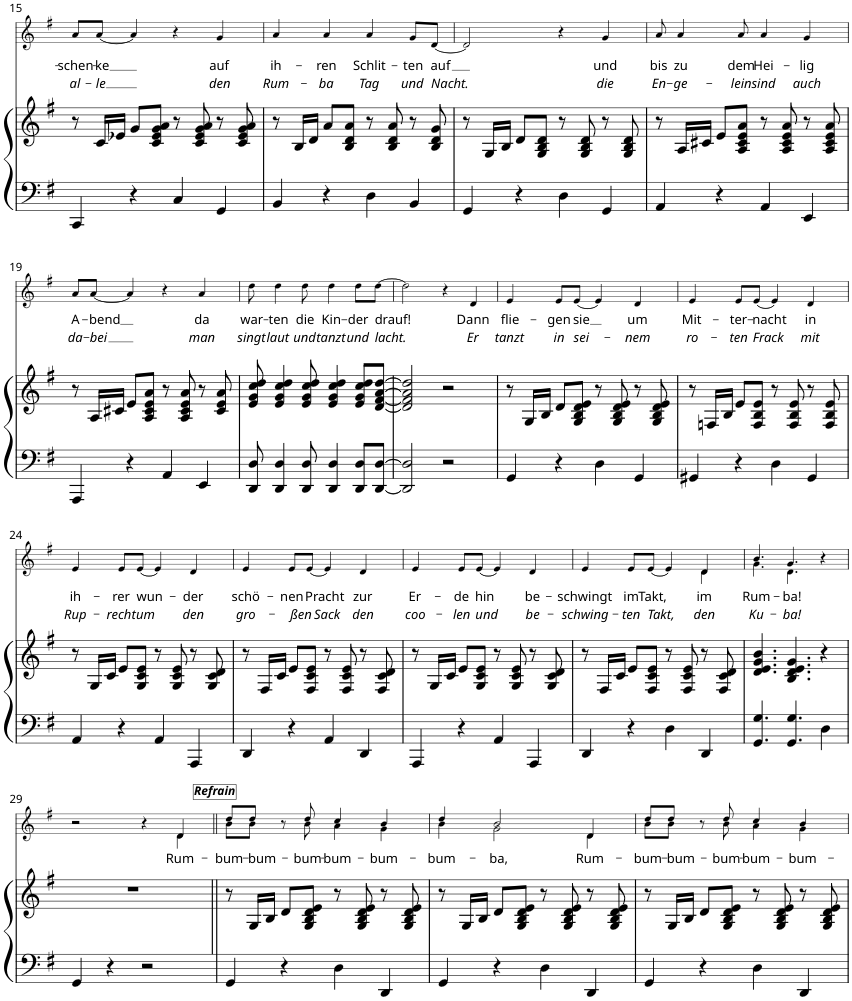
**kern	**kern	**kern	**text	**text
*part2	*part2	*part1	*part1	*part1
*staff3	*staff2	*staff1	*staff1	*staff1
*I"Klavier	*	*I"Gesang	*	*
!!LO:PB:g=z
*clefF4	*clefG2	*clefG2	*	*
*k[f#]	*k[f#]	*k[f#]	*	*
*G:	*G:	*G:	*	*
*M4/4	*M4/4	*M4/4	*	*
=15	=15	=15	=15	=15
!	!	!	!LO:LY:b	!LO:LY:b
4CC/	8r	8a/L	-schen-	al-
!	!	!	!LO:LY:b	!LO:LY:b
.	16c/LL	[8a/J	-ke	-le
.	16e-X/JJ	.	.	.
4r	8g/L	4a/]	.	.
.	8c/ 8e-/ 8g/ 8a/J	.	.	.
4C/	8r	4r	.	.
.	8c/ 8e-/ 8g/ 8a/	.	.	.
!	!	!	!LO:LY:b	!LO:LY:b
4GG/	8r	4g/	auf	den
.	8c/ 8e-/ 8g/ 8a/	.	.	.
=16	=16	=16	=16	=16
!	!	!	!LO:LY:b	!LO:LY:b
4BB/	8r	4a/	ih-	Rum-
.	16B/LL	.	.	.
.	16d/JJ	.	.	.
!	!	!	!LO:LY:b	!LO:LY:b
4r	8a/L	4a/	-ren	-ba
.	8B/ 8d/ 8a/J	.	.	.
!	!	!	!LO:LY:b	!LO:LY:b
4D\	8r	4a/	Schlit-	Tag
.	8B/ 8d/ 8a/	.	.	.
!	!	!	!LO:LY:b	!LO:LY:b
4BB/	8r	8g/L	-ten	und
!	!	!	!LO:LY:b	!LO:LY:b
.	8B/ 8d/ 8g/	[8d/J	auf	Nacht.
=17	=17	=17	=17	=17
4GG/	8r	2d/]	.	.
.	16G/LL	.	.	.
.	16B/JJ	.	.	.
4r	8d/L	.	.	.
.	8G/ 8B/ 8d/J	.	.	.
4D\	8r	4r	.	.
.	8G/ 8B/ 8d/	.	.	.
!	!	!	!LO:LY:b	!LO:LY:b
4GG/	8r	4g/	und	die
.	8G/ 8B/ 8d/	.	.	.
=18	=18	=18	=18	=18
!	!	!	!LO:LY:b	!LO:LY:b
4AA/	8r	8a/	bis	En-
!	!	!	!LO:LY:b	!LO:LY:b
.	16A/LL	4a/	zu	-ge-
.	16c#X/JJ	.	.	.
4r	8e/L	.	.	.
!	!	!	!LO:LY:b	!LO:LY:b
.	8A/ 8c#/ 8e/ 8a/J	8a/	dem	-lein
!	!	!	!LO:LY:b	!LO:LY:b
4AA/	8r	4a/	Hei-	sind
.	8A/ 8c#/ 8e/ 8a/	.	.	.
!	!	!	!LO:LY:b	!LO:LY:b
4EE/	8r	4g/	-lig	auch
.	8A/ 8c#/ 8e/ 8a/	.	.	.
!!LO:LB:g=z
=19	=19	=19	=19	=19
!	!	!	!LO:LY:b	!LO:LY:b
4AAA/	8r	8a/L	A-	da-
!	!	!	!LO:LY:b	!LO:LY:b
.	16A/LL	[8a/J	-bend	-bei
.	16c#X/JJ	.	.	.
4r	8e/L	4a/]	.	.
.	8A/ 8c#/ 8e/ 8a/J	.	.	.
4AA/	8r	4r	.	.
.	8A/ 8c#/ 8e/ 8a/	.	.	.
!	!	!	!LO:LY:b	!LO:LY:b
4EE/	8r	4a/	da	man
.	8c#/ 8e/ 8a/	.	.	.
=20	=20	=20	=20	=20
!	!	!	!LO:LY:b	!LO:LY:b
8DD/ 8D/	8e/ 8g/ 8cc/ 8dd/	8dd\	war-	singt
!	!	!	!LO:LY:b	!LO:LY:b
4DD/ 4D/	4e/ 4g/ 4cc/ 4dd/	4dd\	-ten	laut
!	!	!	!LO:LY:b	!LO:LY:b
8DD/ 8D/	8e/ 8g/ 8cc/ 8dd/	8dd\	die	und
!	!	!	!LO:LY:b	!LO:LY:b
4DD/ 4D/	4e/ 4g/ 4cc/ 4dd/	4dd\	Kin-	tanzt
!	!	!	!LO:LY:b	!LO:LY:b
8DD/ 8D/L	8e/ 8g/ 8cc/ 8dd/L	8dd\L	-der	und
!	!	!	!LO:LY:b	!LO:LY:b
[8DD/ [8D/J	[8d/ [8f#/ [8a/ [8dd/J	[8dd\J	drauf!	lacht.
=21	=21	=21	=21	=21
2DD/] 2D/]	2d/] 2f#/] 2a/] 2dd/]	2dd\]	.	.
2r	2r	4r	.	.
!	!	!	!LO:LY:b	!LO:LY:b
.	.	4d/	Dann	Er
=22	=22	=22	=22	=22
!	!	!	!LO:LY:b	!LO:LY:b
4GG/	8r	4e/	flie-	tanzt
.	16G/LL	.	.	.
.	16B/JJ	.	.	.
!	!	!	!LO:LY:b	!LO:LY:b
4r	8d/L	8e/L	-gen	in
!	!	!	!LO:LY:b	!LO:LY:b
.	8G/ 8B/ 8d/ 8e/J	[8e/J	sie	sei-
4D\	8r	4e/]	.	.
.	8G/ 8B/ 8d/ 8e/	.	.	.
!	!	!	!LO:LY:b	!LO:LY:b
4GG/	8r	4d/	um	-nem
.	8G/ 8B/ 8d/ 8e/	.	.	.
=23	=23	=23	=23	=23
!	!	!	!LO:LY:b	!LO:LY:b
4GG#X/	8r	4e/	Mit-	ro-
.	16Fn/LL	.	.	.
.	16B/JJ	.	.	.
!	!	!	!LO:LY:b	!LO:LY:b
4r	8e/L	8e/L	-ter-	-ten
!	!	!	!LO:LY:b	!LO:LY:b
.	8F/ 8B/ 8e/J	[8e/J	-nacht	Frack
4D\	8r	4e/]	.	.
.	8F/ 8B/ 8e/	.	.	.
!	!	!	!LO:LY:b	!LO:LY:b
4GG#/	8r	4d/	in	mit
.	8F/ 8B/ 8e/	.	.	.
!!LO:LB:g=z
=24	=24	=24	=24	=24
!	!	!	!LO:LY:b	!LO:LY:b
4AA/	8r	4e/	ih-	Rup-
.	16G/LL	.	.	.
.	16c/JJ	.	.	.
!	!	!	!LO:LY:b	!LO:LY:b
4r	8e/L	8e/L	-rer	-recht
!	!	!	!LO:LY:b	!LO:LY:b
.	8G/ 8c/ 8e/J	[8e/J	wun-	um
4AA/	8r	4e/]	.	.
.	8G/ 8c/ 8e/	.	.	.
!	!	!	!LO:LY:b	!LO:LY:b
4AAA/	8r	4d/	-der	den
.	8G/ 8c/ 8d/	.	.	.
=25	=25	=25	=25	=25
!	!	!	!LO:LY:b	!LO:LY:b
4DD/	8r	4e/	schö-	gro-
.	16F#/LL	.	.	.
.	16c/JJ	.	.	.
!	!	!	!LO:LY:b	!LO:LY:b
4r	8e/L	8e/L	-nen	-ßen
!	!	!	!LO:LY:b	!
.	8F#/ 8c/ 8e/J	[8e/J	Pracht	.
!	!	!	!	!LO:LY:b
4AA/	8r	4e/]	.	Sack
.	8F#/ 8c/ 8e/	.	.	.
!	!	!	!LO:LY:b	!LO:LY:b
4DD/	8r	4d/	zur	den
.	8F#/ 8c/ 8d/	.	.	.
=26	=26	=26	=26	=26
!	!	!	!LO:LY:b	!LO:LY:b
4AAA/	8r	4e/	Er-	coo-
.	16G/LL	.	.	.
.	16c/JJ	.	.	.
!	!	!	!LO:LY:b	!LO:LY:b
4r	8e/L	8e/L	-de	-len
!	!	!	!LO:LY:b	!LO:LY:b
.	8G/ 8c/ 8e/J	[8e/J	hin	und
4AA/	8r	4e/]	.	.
.	8G/ 8c/ 8e/	.	.	.
!	!	!	!LO:LY:b	!LO:LY:b
4AAA/	8r	4d/	be-	be-
.	8G/ 8c/ 8d/	.	.	.
=27	=27	=27	=27	=27
!	!	!	!LO:LY:b	!LO:LY:b
*	*	*^	*	*
4DD/	8r	4e/	2.ryy	-schwingt	-schwing-
.	16F#/LL	.	.	.	.
.	16c/JJ	.	.	.	.
!	!	!	!	!LO:LY:b	!LO:LY:b
4r	8e/L	8e/L	.	im	-ten
!	!	!	!	!LO:LY:b	!LO:LY:b
.	8F#/ 8c/ 8e/J	[8e/J	.	Takt,	Takt,
4D\	8r	4e/]	.	.	.
.	8F#/ 8c/ 8e/	.	.	.	.
!	!	!	!	!LO:LY:b	!LO:LY:b
4DD/	8r	4d/	4d\	im	den
.	8F#/ 8c/ 8d/	.	.	.	.
=28	=28	=28	=28	=28	=28
!	!	!	!	!LO:LY:b	!LO:LY:b
4.GG/ 4.G/	4.d/ 4.e/ 4.g/ 4.b/	4.b/	4.g\	Rum-	Ku-
!	!	!	!	!LO:LY:b	!LO:LY:b
4.GG/ 4.G/	4.B/ 4.d/ 4.e/ 4.g/	4.g/	4.d\	-ba!	-ba!
4D\	4r	4r	4ryy	.	.
!!LO:LB:g=z	!!
=29	=29	=29	=29	=29	=29
4GG/	1r	2r	2.ryy	.	.
4r	.	.	.	.	.
2r	.	4r	.	.	.
!	!	!	!	!LO:LY:b	!
.	.	4d/	4d\	Rum-	.
=30||	=30||	=30||	=30||	=30||	=30||
!	!	!LO:TX:a:Bi:t=Refrain	!	!	!
!	!	!	!	!LO:LY:b	!
4GG/	8r	8dd/L	8b\L	-bum-	.
!	!	!	!	!LO:LY:b	!
.	16G/LL	8dd/J	8b\J	-bum-	.
.	16B/JJ	.	.	.	.
4r	8d/L	8r	8ryy	.	.
!	!	!	!	!LO:LY:b	!
.	8G/ 8B/ 8d/ 8e/J	8dd/	8b\	-bum-	.
!	!	!	!	!LO:LY:b	!
4D\	8r	4cc/	4a\	-bum-	.
.	8G/ 8B/ 8d/ 8e/	.	.	.	.
!	!	!	!	!LO:LY:b	!
4DD/	8r	4b/	4g\	-bum-	.
.	8G/ 8B/ 8d/ 8e/	.	.	.	.
=31	=31	=31	=31	=31	=31
!	!	!	!	!LO:LY:b	!
4GG/	8r	4dd/	4b\	-bum-	.
.	16G/LL	.	.	.	.
.	16B/JJ	.	.	.	.
!	!	!	!	!LO:LY:b	!
4r	8d/L	2b/	2g\	-ba,	.
.	8G/ 8B/ 8d/ 8e/J	.	.	.	.
4D\	8r	.	.	.	.
.	8G/ 8B/ 8d/ 8e/	.	.	.	.
!	!	!	!	!LO:LY:b	!
4DD/	8r	4d/	4d\	Rum-	.
.	8G/ 8B/ 8d/ 8e/	.	.	.	.
=32	=32	=32	=32	=32	=32
!	!	!	!	!LO:LY:b	!
4GG/	8r	8dd/L	8b\L	-bum-	.
!	!	!	!	!LO:LY:b	!
.	16G/LL	8dd/J	8b\J	-bum-	.
.	16B/JJ	.	.	.	.
4r	8d/L	8r	8ryy	.	.
!	!	!	!	!LO:LY:b	!
.	8G/ 8B/ 8d/ 8e/J	8dd/	8b\	-bum-	.
!	!	!	!	!LO:LY:b	!
4D\	8r	4cc/	4a\	-bum-	.
.	8G/ 8B/ 8d/ 8e/	.	.	.	.
!	!	!	!	!LO:LY:b	!
4DD/	8r	4b/	4g\	-bum-	.
.	8G/ 8B/ 8d/ 8e/	.	.	.	.
*	*	*v	*v	*	*
=	=	=	=	=
*-	*-	*-	*-	*-
